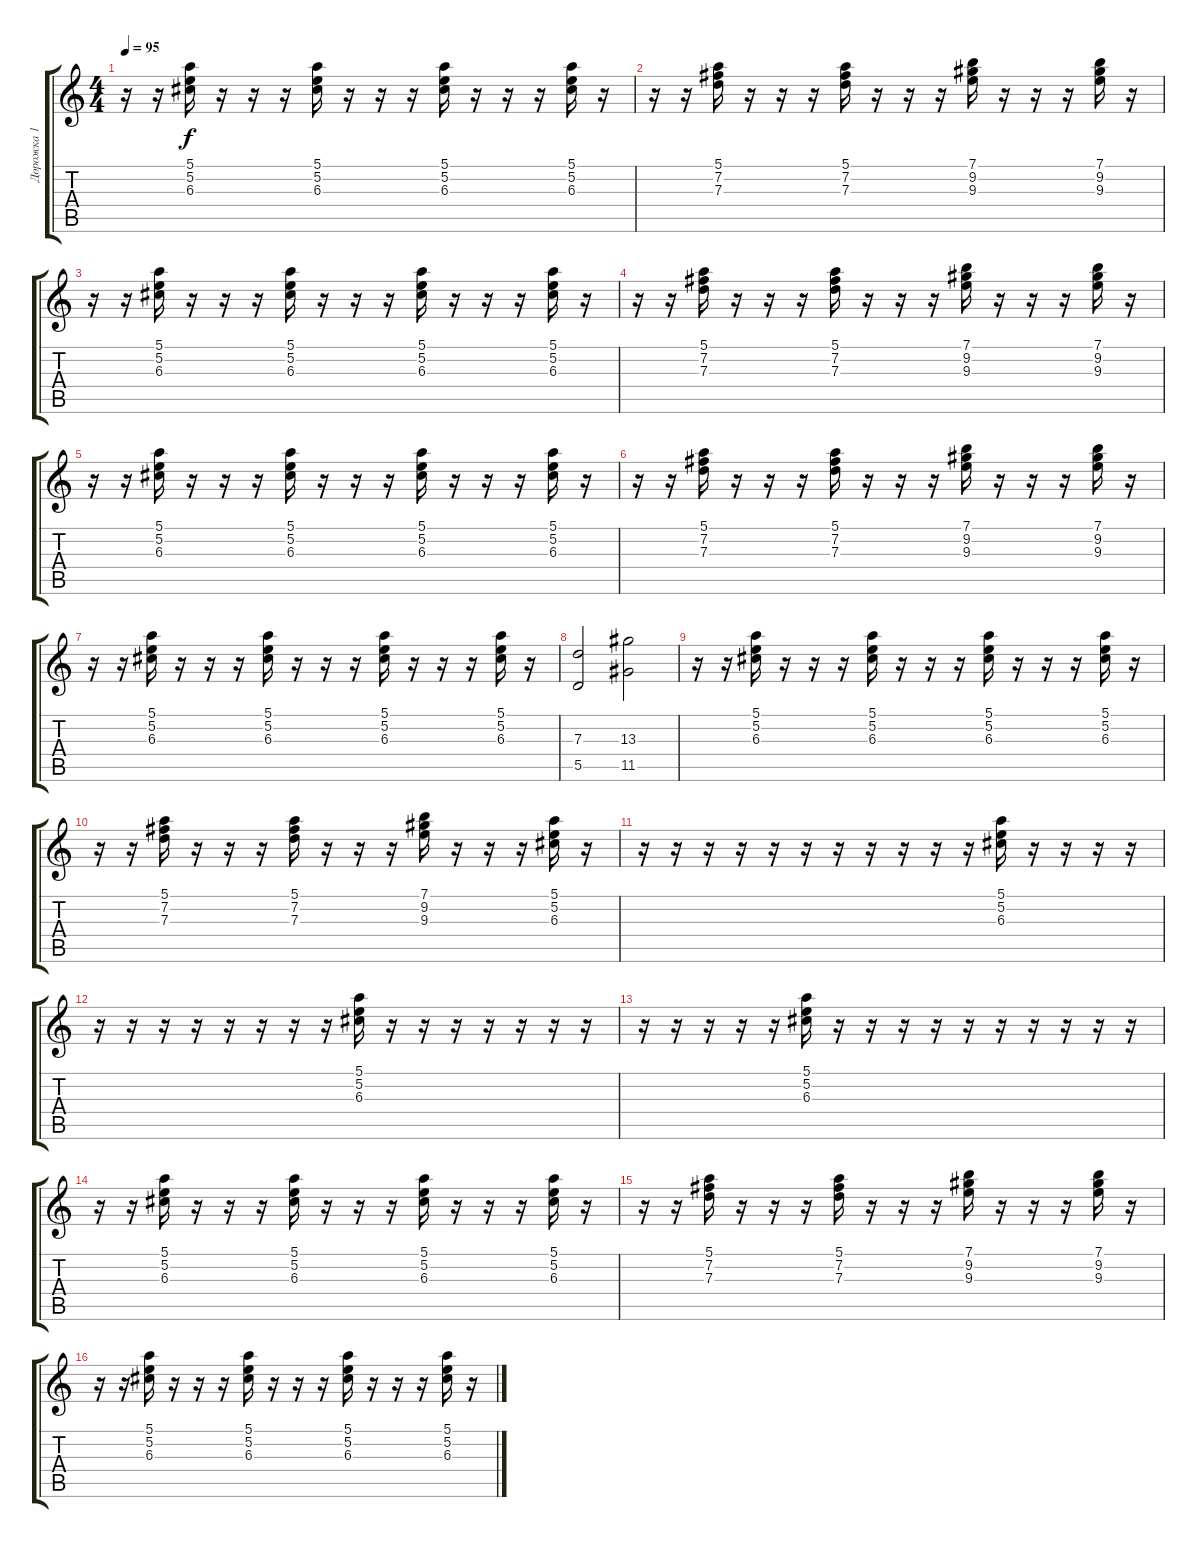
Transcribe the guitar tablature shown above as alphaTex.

\track ("Дорожка 1" "Дорожка 1") {instrument acousticguitarsteel}
\staff {score tabs}
\tuning (E4 B3 G3 D3 A2 E2) {hide}
\ts (4 4)
\tempo 95
\clef g2
\ks c
r.16{dy f} r.16 (5.1 5.2 6.3).16 r.16 r.16 r.16 (5.1 5.2 6.3).16 r.16 r.16 r.16 (5.1 5.2 6.3).16 r.16 r.16 r.16 (5.1 5.2 6.3).16 r.16 |
r.16 r.16 (5.1 7.2 7.3).16 r.16 r.16 r.16 (5.1 7.2 7.3).16 r.16 r.16 r.16 (7.1 9.2 9.3).16 r.16 r.16 r.16 (7.1 9.2 9.3).16 r.16 |
r.16 r.16 (5.1 5.2 6.3).16 r.16 r.16 r.16 (5.1 5.2 6.3).16 r.16 r.16 r.16 (5.1 5.2 6.3).16 r.16 r.16 r.16 (5.1 5.2 6.3).16 r.16 |
r.16 r.16 (5.1 7.2 7.3).16 r.16 r.16 r.16 (5.1 7.2 7.3).16 r.16 r.16 r.16 (7.1 9.2 9.3).16 r.16 r.16 r.16 (7.1 9.2 9.3).16 r.16 |
r.16 r.16 (5.1 5.2 6.3).16 r.16 r.16 r.16 (5.1 5.2 6.3).16 r.16 r.16 r.16 (5.1 5.2 6.3).16 r.16 r.16 r.16 (5.1 5.2 6.3).16 r.16 |
r.16 r.16 (5.1 7.2 7.3).16 r.16 r.16 r.16 (5.1 7.2 7.3).16 r.16 r.16 r.16 (7.1 9.2 9.3).16 r.16 r.16 r.16 (7.1 9.2 9.3).16 r.16 |
r.16 r.16 (5.1 5.2 6.3).16 r.16 r.16 r.16 (5.1 5.2 6.3).16 r.16 r.16 r.16 (5.1 5.2 6.3).16 r.16 r.16 r.16 (5.1 5.2 6.3).16 r.16 |
(7.3 5.5).2 (13.3 11.5).2 |
r.16 r.16 (5.1 5.2 6.3).16 r.16 r.16 r.16 (5.1 5.2 6.3).16 r.16 r.16 r.16 (5.1 5.2 6.3).16 r.16 r.16 r.16 (5.1 5.2 6.3).16 r.16 |
r.16 r.16 (5.1 7.2 7.3).16 r.16 r.16 r.16 (5.1 7.2 7.3).16 r.16 r.16 r.16 (7.1 9.2 9.3).16 r.16 r.16 r.16 (5.1 5.2 6.3).16 r.16 |
r.16 r.16 r.16 r.16 r.16 r.16 r.16 r.16 r.16 r.16 r.16 (5.1 5.2 6.3).16 r.16 r.16 r.16 r.16 |
r.16 r.16 r.16 r.16 r.16 r.16 r.16 r.16 (5.1 5.2 6.3).16 r.16 r.16 r.16 r.16 r.16 r.16 r.16 |
r.16 r.16 r.16 r.16 r.16 (5.1 5.2 6.3).16 r.16 r.16 r.16 r.16 r.16 r.16 r.16 r.16 r.16 r.16 |
r.16 r.16 (5.1 5.2 6.3).16 r.16 r.16 r.16 (5.1 5.2 6.3).16 r.16 r.16 r.16 (5.1 5.2 6.3).16 r.16 r.16 r.16 (5.1 5.2 6.3).16 r.16 |
r.16 r.16 (5.1 7.2 7.3).16 r.16 r.16 r.16 (5.1 7.2 7.3).16 r.16 r.16 r.16 (7.1 9.2 9.3).16 r.16 r.16 r.16 (7.1 9.2 9.3).16 r.16 |
r.16 r.16 (5.1 5.2 6.3).16 r.16 r.16 r.16 (5.1 5.2 6.3).16 r.16 r.16 r.16 (5.1 5.2 6.3).16 r.16 r.16 r.16 (5.1 5.2 6.3).16 r.16
